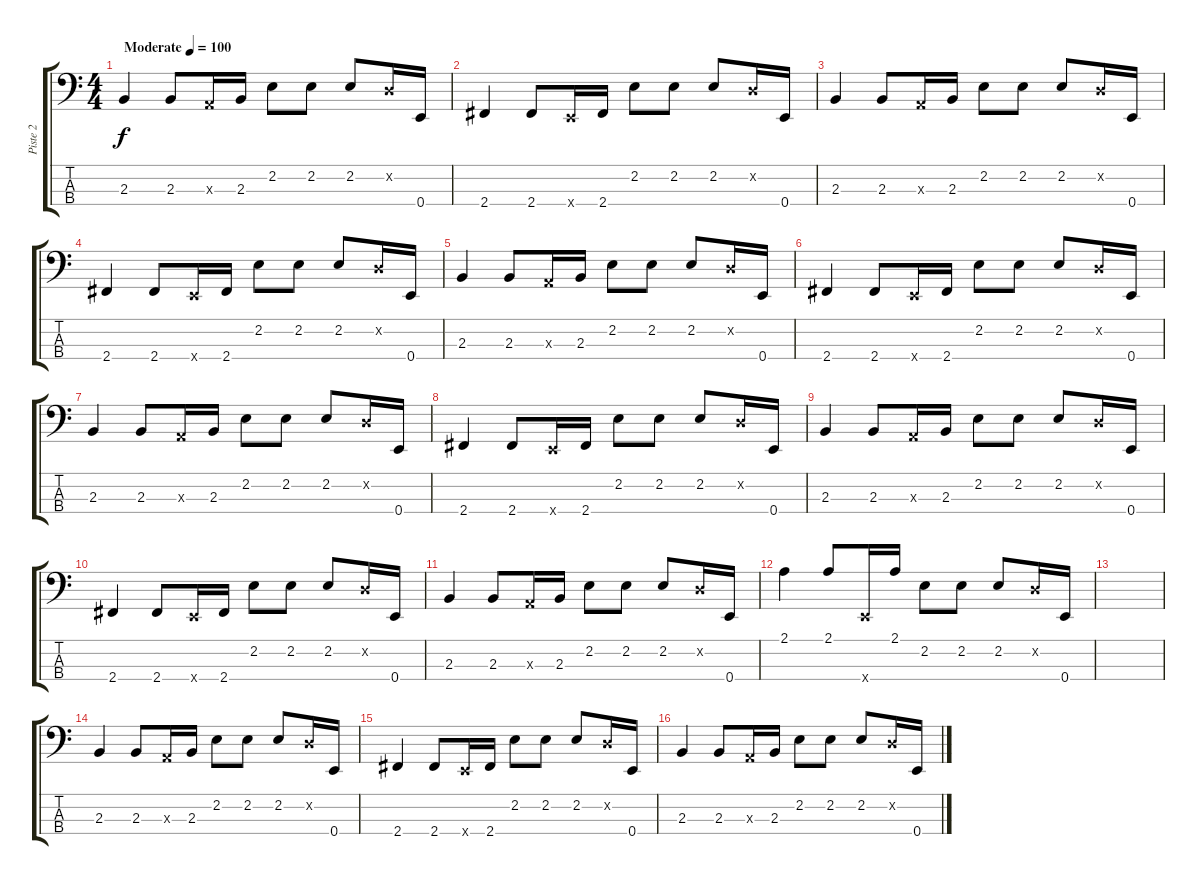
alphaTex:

\track ("Piste 2" "Piste 2") {instrument electricbassfinger}
\staff {score tabs}
\tuning (G2 D2 A1 E1) {hide}
\ts (4 4)
\tempo (100 "Moderate")
\clef f4
\ks c
2.3.4{dy f instrument electricbassfinger} 2.3.8 0.3{x}.16 2.3.16 2.2.8 2.2.8 2.2.8 0.2{x}.16 0.4.16 |
2.4.4 2.4.8 0.4{x}.16 2.4.16 2.2.8 2.2.8 2.2.8 0.2{x}.16 0.4.16 |
2.3.4 2.3.8 0.3{x}.16 2.3.16 2.2.8 2.2.8 2.2.8 0.2{x}.16 0.4.16 |
2.4.4 2.4.8 0.4{x}.16 2.4.16 2.2.8 2.2.8 2.2.8 0.2{x}.16 0.4.16 |
2.3.4 2.3.8 0.3{x}.16 2.3.16 2.2.8 2.2.8 2.2.8 0.2{x}.16 0.4.16 |
2.4.4 2.4.8 0.4{x}.16 2.4.16 2.2.8 2.2.8 2.2.8 0.2{x}.16 0.4.16 |
2.3.4 2.3.8 0.3{x}.16 2.3.16 2.2.8 2.2.8 2.2.8 0.2{x}.16 0.4.16 |
2.4.4 2.4.8 0.4{x}.16 2.4.16 2.2.8 2.2.8 2.2.8 0.2{x}.16 0.4.16 |
2.3.4 2.3.8 0.3{x}.16 2.3.16 2.2.8 2.2.8 2.2.8 0.2{x}.16 0.4.16 |
2.4.4 2.4.8 0.4{x}.16 2.4.16 2.2.8 2.2.8 2.2.8 0.2{x}.16 0.4.16 |
2.3.4 2.3.8 0.3{x}.16 2.3.16 2.2.8 2.2.8 2.2.8 0.2{x}.16 0.4.16 |
2.1.4 2.1.8 0.4{x}.16 2.1.16 2.2.8 2.2.8 2.2.8 0.2{x}.16 0.4.16 |
|
2.3.4 2.3.8 0.3{x}.16 2.3.16 2.2.8 2.2.8 2.2.8 0.2{x}.16 0.4.16 |
2.4.4 2.4.8 0.4{x}.16 2.4.16 2.2.8 2.2.8 2.2.8 0.2{x}.16 0.4.16 |
2.3.4 2.3.8 0.3{x}.16 2.3.16 2.2.8 2.2.8 2.2.8 0.2{x}.16 0.4.16
